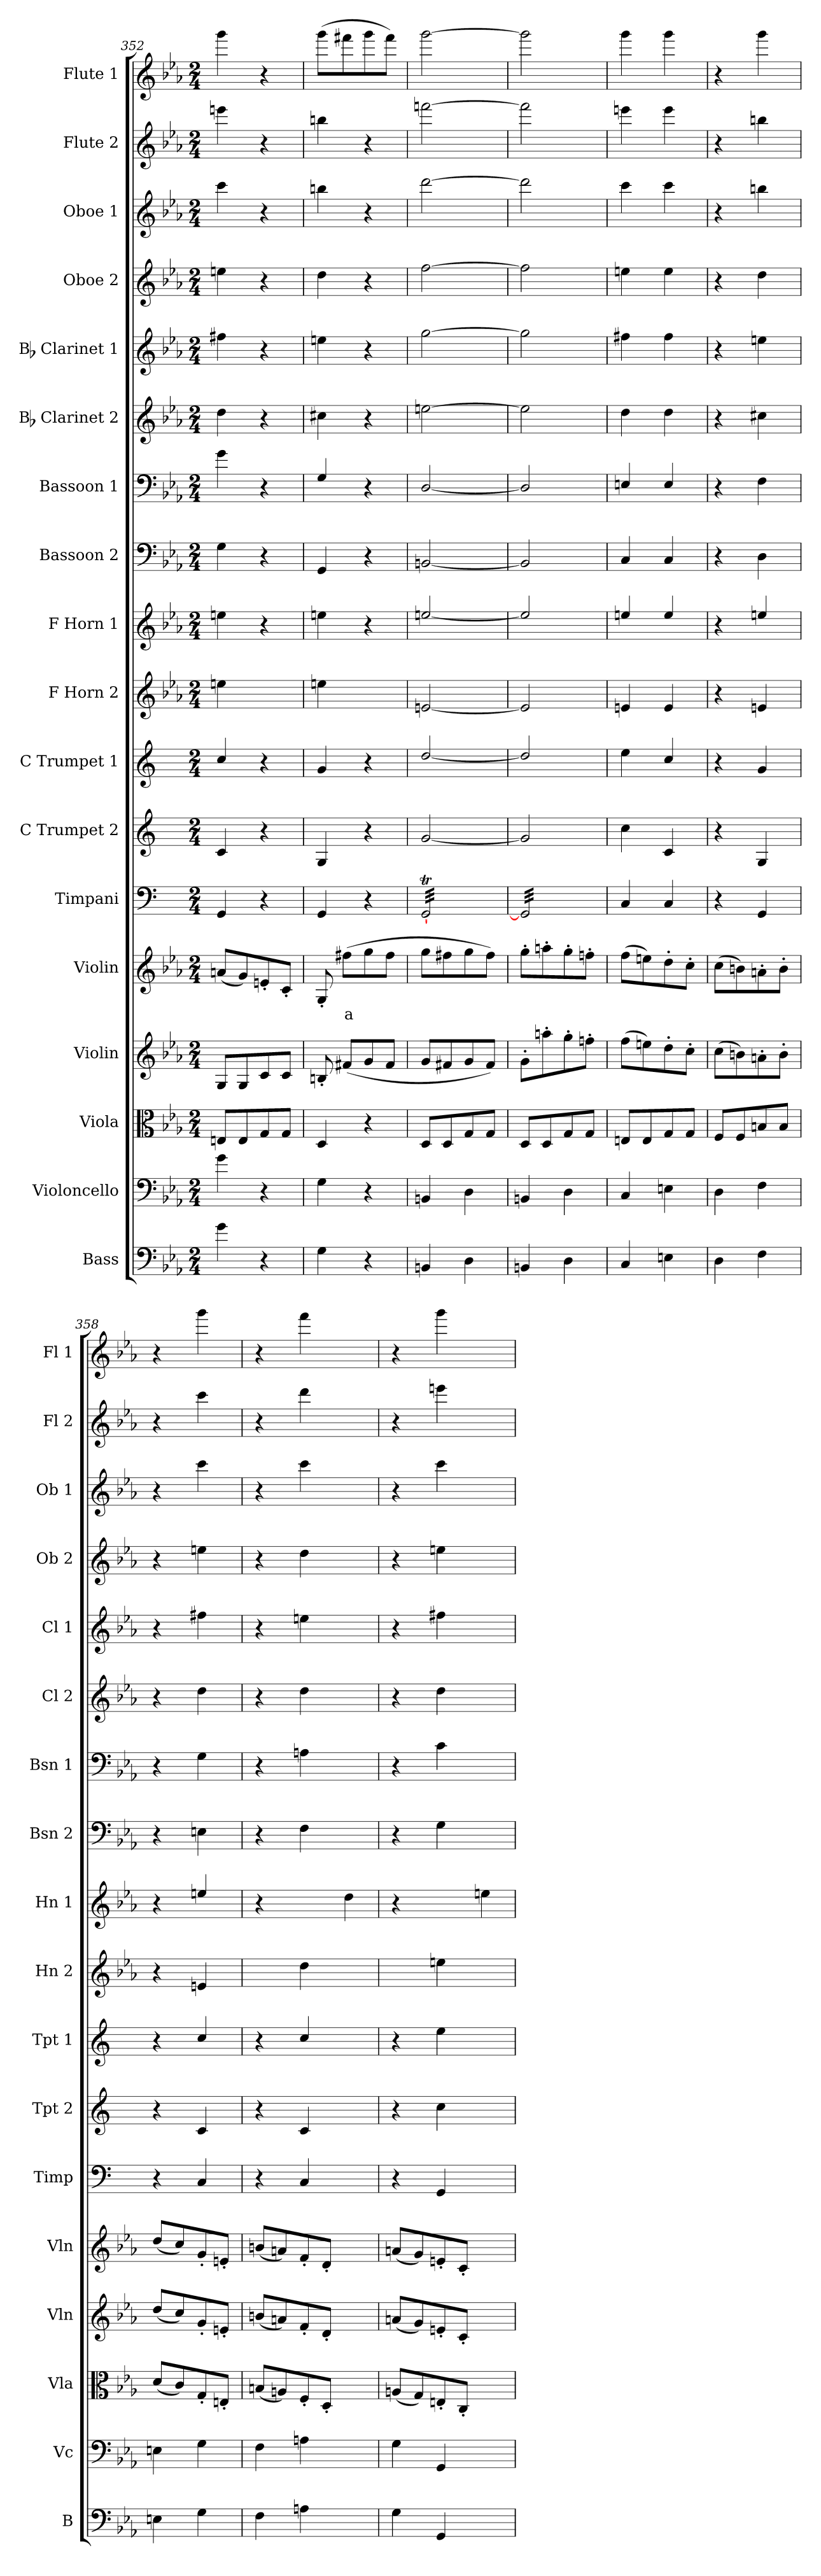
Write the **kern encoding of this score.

**kern	**kern	**kern	**kern	**kern	**text	**kern	**kern	**kern	**kern	**kern	**kern	**kern	**kern	**kern	**kern	**kern	**kern	**kern
*part18	*part17	*part16	*part15	*part14	*part14	*part13	*part12	*part11	*part10	*part9	*part8	*part7	*part6	*part5	*part4	*part3	*part2	*part1
*staff18	*staff17	*staff16	*staff15	*staff14	*staff14	*staff13	*staff12	*staff11	*staff10	*staff9	*staff8	*staff7	*staff6	*staff5	*staff4	*staff3	*staff2	*staff1
*I"Bass	*I"Violoncello	*I"Viola	*I"Violin	*I"Violin	*	*I"Timpani	*I"C Trumpet 2	*I"C Trumpet 1	*I"F Horn 2	*I"F Horn 1	*I"Bassoon 2	*I"Bassoon 1	*I"Bb Clarinet 2	*I"Bb Clarinet 1	*I"Oboe 2	*I"Oboe 1	*I"Flute 2	*I"Flute 1
*I'B	*I'Vc	*I'Vla	*I'Vln	*I'Vln	*	*I'Timp	*I'Tpt 2	*I'Tpt 1	*I'Hn 2	*I'Hn 1	*I'Bsn 2	*I'Bsn 1	*I'Cl 2	*I'Cl 1	*I'Ob 2	*I'Ob 1	*I'Fl 2	*I'Fl 1
*clefF4	*clefF4	*clefC3	*clefG2	*clefG2	*	*clefF4	*clefG2	*clefG2	*clefG2	*clefG2	*clefF4	*clefF4	*clefG2	*clefG2	*clefG2	*clefG2	*clefG2	*clefG2
*ITrd7c12	*	*	*	*	*	*	*	*	*ITrd4c7	*ITrd4c7	*	*	*ITrd1c2	*ITrd1c2	*	*	*	*
*k[b-e-a-]	*k[b-e-a-]	*k[b-e-a-]	*k[b-e-a-]	*k[b-e-a-]	*	*k[]	*k[]	*k[]	*k[b-e-a-d-]	*k[b-e-a-d-]	*k[b-e-a-]	*k[b-e-a-]	*k[b-e-a-d-g-]	*k[b-e-a-d-g-]	*k[b-e-a-]	*k[b-e-a-]	*k[b-e-a-]	*k[b-e-a-]
*M2/4	*M2/4	*M2/4	*M2/4	*M2/4	*	*M2/4	*M2/4	*M2/4	*M2/4	*M2/4	*M2/4	*M2/4	*M2/4	*M2/4	*M2/4	*M2/4	*M2/4	*M2/4
=352	=352	=352	=352	=352	=352	=352	=352	=352	=352	=352	=352	=352	=352	=352	=352	=352	=352	=352
4G	4g	8EnL	8GL	(8anL	.	4GG	4c/	4cc/	4a	4an	4G\	4g\	4cc\	4een\	4een\	4ccc\	4eeen\	4ggg\
.	.	8E	8G	8g)	.	.	.	.	.	.	.	.	.	.	.	.	.	.
4r	4r	8G	8c	8en'	.	4r	4r	4r	4ryy	4r	4r	4r	4r	4r	4r	4r	4r	4r
.	.	8GJ	8cJ	8c'J	.	.	.	.	.	.	.	.	.	.	.	.	.	.
=353	=353	=353	=353	=353	=353	=353	=353	=353	=353	=353	=353	=353	=353	=353	=353	=353	=353	=353
4GG	4G	4D	8Bn'	8G'	.	4GG	4G/	4g/	4a	4an	4GG/	4G/	4bn\	4ddn\	4dd\	4bbn\	4bbn	(8gggL
!	!	!	!	!	!LO:LY:b	!	!	!	!	!	!	!	!	!	!	!	!	!
.	.	.	(8f#XL	(8ff#XL	a	.	.	.	.	.	.	.	.	.	.	.	.	8fff#X
4r	4r	4r	8g	8gg	.	4r	4r	4r	4ryy	4r	4r	4r	4r	4r	4r	4r	4r	8ggg
.	.	.	8f#J	8ff#J	.	.	.	.	.	.	.	.	.	.	.	.	.	8fff#J)
=354	=354	=354	=354	=354	=354	=354	=354	=354	=354	=354	=354	=354	=354	=354	=354	=354	=354	=354
*	*	*	*	*	*	*tremolo	*	*	*	*	*	*	*	*	*	*	*	*
4BBBn	4BBn	8DL	8gL	8ggL	.	[32GGTLLL	[2g/	[2dd/	[2An/	[2an/	[2BBn/	[2D/	[2ddn\	[2ff\	[2ff\	[2ddd\	[2fffn\	[2ggg\
.	.	.	.	.	.	32GGT	.	.	.	.	.	.	.	.	.	.	.	.
.	.	.	.	.	.	32GGT	.	.	.	.	.	.	.	.	.	.	.	.
.	.	.	.	.	.	32GGT	.	.	.	.	.	.	.	.	.	.	.	.
.	.	8D	8f#X	8ff#X	.	32GGT	.	.	.	.	.	.	.	.	.	.	.	.
.	.	.	.	.	.	32GGT	.	.	.	.	.	.	.	.	.	.	.	.
.	.	.	.	.	.	32GGT	.	.	.	.	.	.	.	.	.	.	.	.
.	.	.	.	.	.	32GGT	.	.	.	.	.	.	.	.	.	.	.	.
4DD	4D	8G	8g	8gg	.	32GGT	.	.	.	.	.	.	.	.	.	.	.	.
.	.	.	.	.	.	32GGT	.	.	.	.	.	.	.	.	.	.	.	.
.	.	.	.	.	.	32GGT	.	.	.	.	.	.	.	.	.	.	.	.
.	.	.	.	.	.	32GGT	.	.	.	.	.	.	.	.	.	.	.	.
.	.	8GJ	8f#J)	8ff#J)	.	32GGT	.	.	.	.	.	.	.	.	.	.	.	.
.	.	.	.	.	.	32GGT	.	.	.	.	.	.	.	.	.	.	.	.
.	.	.	.	.	.	32GGT	.	.	.	.	.	.	.	.	.	.	.	.
.	.	.	.	.	.	32GGTJJJ	.	.	.	.	.	.	.	.	.	.	.	.
=355	=355	=355	=355	=355	=355	=355	=355	=355	=355	=355	=355	=355	=355	=355	=355	=355	=355	=355
4BBBn	4BBn	8DL	8g'L	8gg'L	.	32GGTTT]LLL	2g/]	2dd/]	2A/]	2a/]	2BB/]	2D/]	2dd\]	2ff\]	2ff\]	2ddd\]	2fff\]	2ggg\]
.	.	.	.	.	.	32GGTTT	.	.	.	.	.	.	.	.	.	.	.	.
.	.	.	.	.	.	32GGTTT	.	.	.	.	.	.	.	.	.	.	.	.
.	.	.	.	.	.	32GGTTT	.	.	.	.	.	.	.	.	.	.	.	.
.	.	8D	8aan'	8aan'	.	32GGTTT	.	.	.	.	.	.	.	.	.	.	.	.
.	.	.	.	.	.	32GGTTT	.	.	.	.	.	.	.	.	.	.	.	.
.	.	.	.	.	.	32GGTTT	.	.	.	.	.	.	.	.	.	.	.	.
.	.	.	.	.	.	32GGTTT	.	.	.	.	.	.	.	.	.	.	.	.
4DD	4D	8G	8gg'	8gg'	.	32GGTTT	.	.	.	.	.	.	.	.	.	.	.	.
.	.	.	.	.	.	32GGTTT	.	.	.	.	.	.	.	.	.	.	.	.
.	.	.	.	.	.	32GGTTT	.	.	.	.	.	.	.	.	.	.	.	.
.	.	.	.	.	.	32GGTTT	.	.	.	.	.	.	.	.	.	.	.	.
.	.	8GJ	8ffn'J	8ffn'J	.	32GGTTT	.	.	.	.	.	.	.	.	.	.	.	.
.	.	.	.	.	.	32GGTTT	.	.	.	.	.	.	.	.	.	.	.	.
.	.	.	.	.	.	32GGTTT	.	.	.	.	.	.	.	.	.	.	.	.
.	.	.	.	.	.	32GGTTTJJJ	.	.	.	.	.	.	.	.	.	.	.	.
*	*	*	*	*	*	*Xtremolo	*	*	*	*	*	*	*	*	*	*	*	*
=356	=356	=356	=356	=356	=356	=356	=356	=356	=356	=356	=356	=356	=356	=356	=356	=356	=356	=356
4CC	4C	8EnL	(8ffL	(8ffL	.	4C	4cc\	4ee\	4An/	4an/	4C/	4En/	4cc\	4een\	4een\	4ccc\	4eeen\	4ggg\
.	.	8E	8een)	8een)	.	.	.	.	.	.	.	.	.	.	.	.	.	.
4EEn	4En	8G	8dd'	8dd'	.	4C	4c/	4cc/	4A/	4a/	4C/	4E/	4cc\	4ee\	4ee\	4ccc\	4eee\	4ggg\
.	.	8GJ	8cc'J	8cc'J	.	.	.	.	.	.	.	.	.	.	.	.	.	.
=357	=357	=357	=357	=357	=357	=357	=357	=357	=357	=357	=357	=357	=357	=357	=357	=357	=357	=357
4DD	4D	8FL	(8ccL	(8ccL	.	4r	4r	4r	4r	4r	4r	4r	4r	4r	4r	4r	4r	4r
.	.	8F	8bn)	8bn)	.	.	.	.	.	.	.	.	.	.	.	.	.	.
4FF	4F	8Bn	8an'	8an'	.	4GG	4G/	4g/	4An/	4an/	4D\	4F\	4bn\	4ddn\	4dd\	4bbn\	4bbn\	4ggg\
.	.	8BJ	8b'J	8b'J	.	.	.	.	.	.	.	.	.	.	.	.	.	.
=358	=358	=358	=358	=358	=358	=358	=358	=358	=358	=358	=358	=358	=358	=358	=358	=358	=358	=358
4EEn	4En	(8dL	(8ddL	(8ddL	.	4r	4r	4r	4r	4r	4r	4r	4r	4r	4r	4r	4r	4r
.	.	8c)	8cc)	8cc)	.	.	.	.	.	.	.	.	.	.	.	.	.	.
4GG	4G	8G'	8g'	8g'	.	4C	4c/	4cc/	4An/	4an/	4En\	4G\	4cc\	4een\	4een\	4ccc\	4ccc\	4ggg\
.	.	8En'J	8en'J	8en'J	.	.	.	.	.	.	.	.	.	.	.	.	.	.
=359	=359	=359	=359	=359	=359	=359	=359	=359	=359	=359	=359	=359	=359	=359	=359	=359	=359	=359
4FF	4F	(8BnL	(8bnL	(8bnL	.	4r	4r	4r	4ryy	4r	4r	4r	4r	4r	4r	4r	4r	4r
.	.	8An)	8an)	8an)	.	.	.	.	.	.	.	.	.	.	.	.	.	.
4AAn	4An	8F'	8f'	8f'	.	4C	4c/	4cc/	4g	4ryy	4F\	4An\	4cc\	4ddn\	4dd\	4ccc\	4ddd\	4fff\
.	.	8D'J	8d'J	8d'J	.	.	.	.	.	.	.	.	.	.	.	.	.	.
4ryy	4ryy	4ryy	4ryy	4ryy	.	4ryy	4ryy	4ryy	4ryy	4g	4ryy	4ryy	4ryy	4ryy	4ryy	4ryy	4ryy	4ryy
=360	=360	=360	=360	=360	=360	=360	=360	=360	=360	=360	=360	=360	=360	=360	=360	=360	=360	=360
4GG	4G	(8AnL	(8anL	(8anL	.	4r	4r	4r	4ryy	4r	4r	4r	4r	4r	4r	4r	4r	4r
.	.	8G)	8g)	8g)	.	.	.	.	.	.	.	.	.	.	.	.	.	.
4GGG	4GG	8En'	8en'	8en'	.	4GG	4cc\	4ee\	4a	4ryy	4G\	4c\	4cc\	4een\	4een\	4ccc\	4eeen\	4ggg\
.	.	8C'J	8c'J	8c'J	.	.	.	.	.	.	.	.	.	.	.	.	.	.
4ryy	4ryy	4ryy	4ryy	4ryy	.	4ryy	4ryy	4ryy	4ryy	4an	4ryy	4ryy	4ryy	4ryy	4ryy	4ryy	4ryy	4ryy
=	=	=	=	=	=	=	=	=	=	=	=	=	=	=	=	=	=	=
*-	*-	*-	*-	*-	*-	*-	*-	*-	*-	*-	*-	*-	*-	*-	*-	*-	*-	*-
